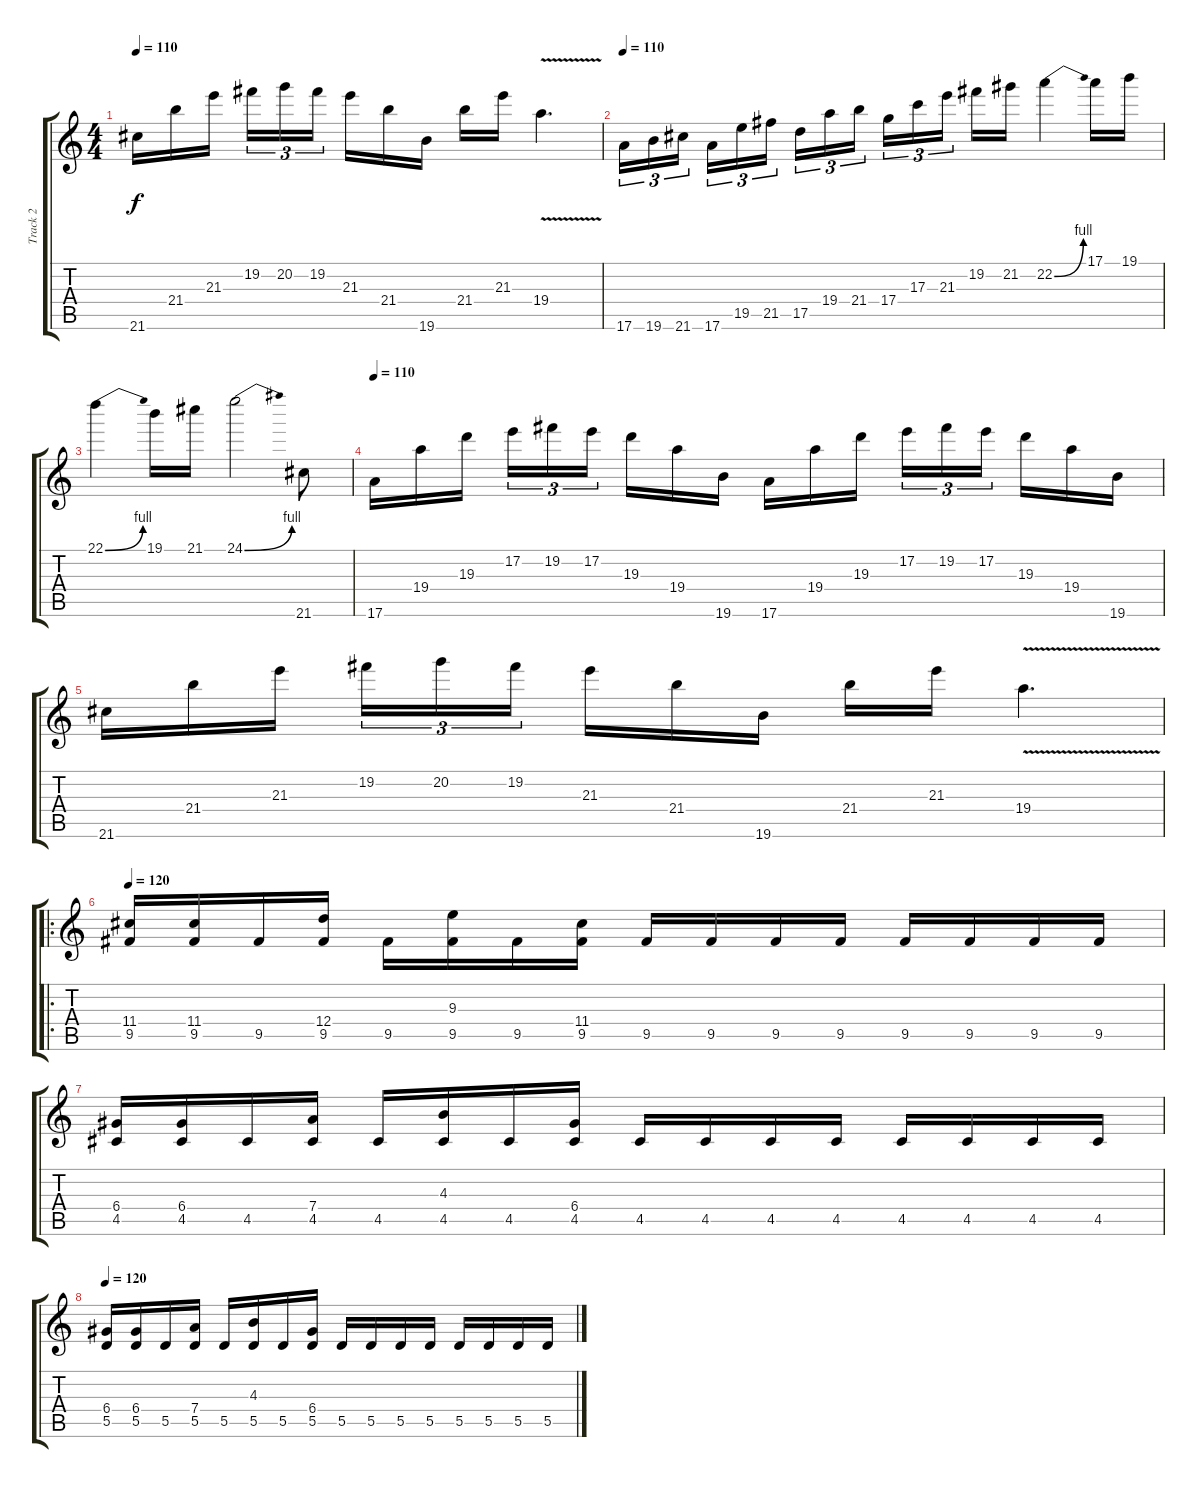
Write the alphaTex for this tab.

\track ("Track 2" "Track 2") {instrument distortionguitar}
\staff {score tabs}
\tuning (E4 B3 G3 D3 A2 E2) {hide}
\ts (4 4)
\tempo 110
\clef g2
\ks c
21.6.16{dy f} 21.4.16 21.3.16{beam splitsecondary} 19.2.16{tu (3 2)} 20.2.16{tu (3 2)} 19.2.16{tu (3 2) beam splitsecondary} 21.3.16 21.4.16 19.6.16 21.4.16 21.3.16 19.4{v}.4{d} |
\tempo 110
17.6.16{tu (3 2)} 19.6.16{tu (3 2)} 21.6.16{tu (3 2) beam splitsecondary} 17.6.16{tu (3 2)} 19.5.16{tu (3 2)} 21.5.16{tu (3 2)} 17.5.16{tu (3 2)} 19.4.16{tu (3 2)} 21.4.16{tu (3 2) beam splitsecondary} 17.4.16{tu (3 2)} 17.3.16{tu (3 2)} 21.3.16{tu (3 2)} 19.2.16 21.2.16 22.2{be (bend 0 0 60 4)}.4 17.1.16 19.1.16 |
22.1{be (bend 0 0 60 4)}.4 19.1.16 21.1.16 24.1{be (bend 0 0 60 4)}.2 21.6.8 |
\tempo 110
17.6.16 19.4.16 19.3.16{beam splitsecondary} 17.2.16{tu (3 2)} 19.2.16{tu (3 2)} 17.2.16{tu (3 2) beam splitsecondary} 19.3.16 19.4.16 19.6.16 17.6.16 19.4.16 19.3.16{beam splitsecondary} 17.2.16{tu (3 2)} 19.2.16{tu (3 2)} 17.2.16{tu (3 2) beam splitsecondary} 19.3.16 19.4.16 19.6.16 |
21.6.16 21.4.16 21.3.16{beam splitsecondary} 19.2.16{tu (3 2)} 20.2.16{tu (3 2)} 19.2.16{tu (3 2) beam splitsecondary} 21.3.16 21.4.16 19.6.16 21.4.16 21.3.16 19.4{v}.4{d} |
\ro
\tempo 120
(11.4 9.5).16 (11.4 9.5).16 9.5.16 (12.4 9.5).16 9.5.16 (9.3 9.5).16 9.5.16 (11.4 9.5).16 9.5.16 9.5.16 9.5.16 9.5.16 9.5.16 9.5.16 9.5.16 9.5.16 |
(6.4 4.5).16 (6.4 4.5).16 4.5.16 (7.4 4.5).16 4.5.16 (4.3 4.5).16 4.5.16 (6.4 4.5).16 4.5.16 4.5.16 4.5.16 4.5.16 4.5.16 4.5.16 4.5.16 4.5.16 |
\tempo 120
(6.4 5.5).16 (6.4 5.5).16 5.5.16 (7.4 5.5).16 5.5.16 (4.3 5.5).16 5.5.16 (6.4 5.5).16 5.5.16 5.5.16 5.5.16 5.5.16 5.5.16 5.5.16 5.5.16 5.5.16
